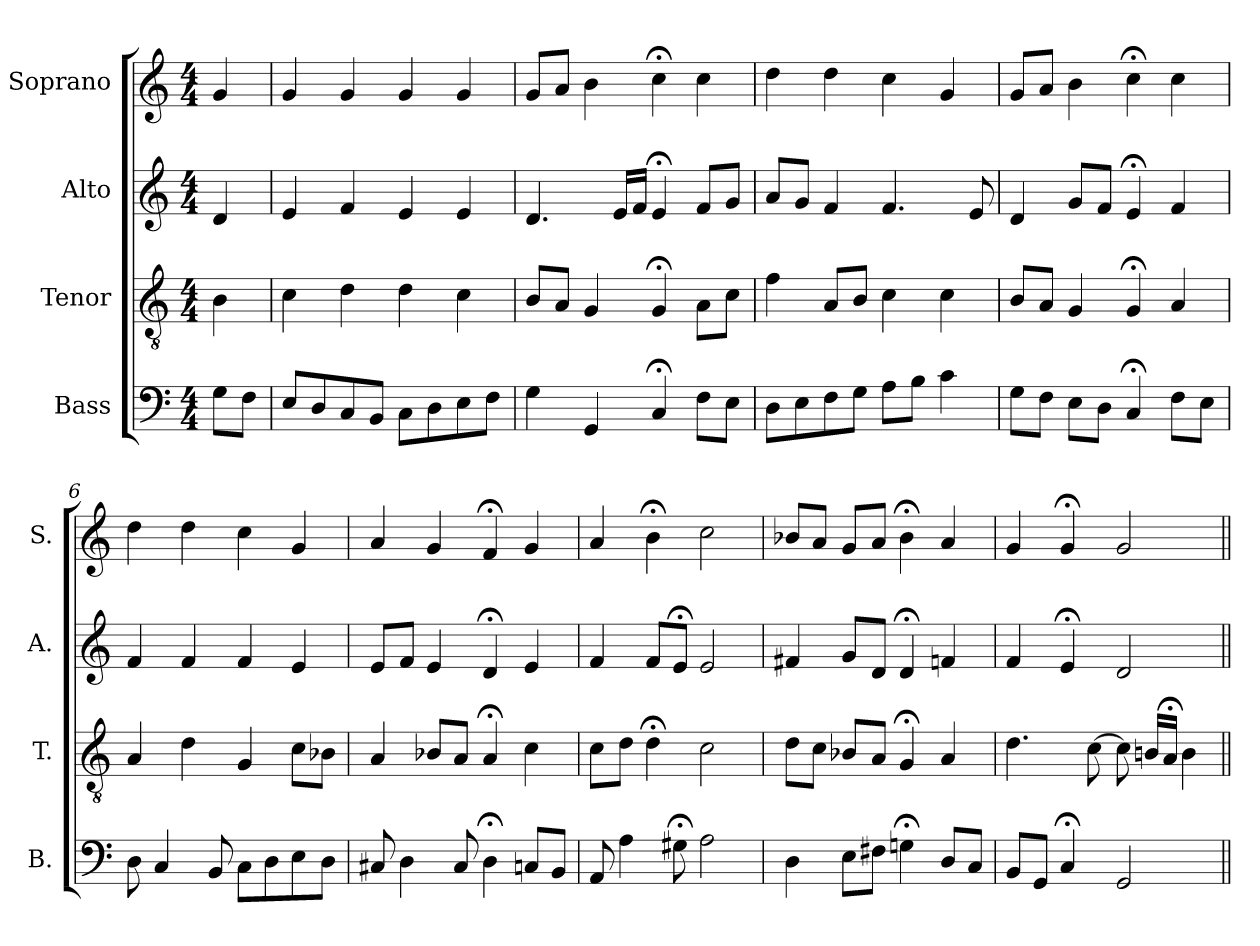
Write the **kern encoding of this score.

**kern	**kern	**kern	**kern
*part4	*part3	*part2	*part1
*staff4	*staff3	*staff2	*staff1
*I"Bass	*I"Tenor	*I"Alto	*I"Soprano
*I'B.	*I'T.	*I'A.	*I'S.
*clefF4	*clefGv2	*clefG2	*clefG2
*	*ITrd7c12	*	*
*k[]	*k[]	*k[]	*k[]
*C:	*C:	*C:	*C:
*M4/4	*M4/4	*M4/4	*M4/4
=1	=1	=1	=1
8G\L	4BB\	4d/	4g/
8F\J	.	.	.
=2	=2	=2	=2
8E/L	4C\	4e/	4g/
8D/	.	.	.
8C/	4D\	4f/	4g/
8BB/J	.	.	.
8C\L	4D\	4e/	4g/
8D\	.	.	.
8E\	4C\	4e/	4g/
8F\J	.	.	.
=3	=3	=3	=3
4G\	8BB/L	4.d/	8g/L
.	8AA/J	.	8a/J
4GG/	4GG/	.	4b\
.	.	16e/LL	.
.	.	16f/JJ	.
4C;</	4GG;</	4e;</	4cc;<\
8F\L	8AA\L	8f/L	4cc\
8E\J	8C\J	8g/J	.
=4	=4	=4	=4
8D\L	4F\	8a/L	4dd\
8E\	.	8g/J	.
8F\	8AA/L	4f/	4dd\
8G\J	8BB/J	.	.
8A\L	4C\	4.f/	4cc\
8B\J	.	.	.
4c\	4C\	.	4g/
.	.	8e/	.
!!LO:LB:g=z
=5	=5	=5	=5
8G\L	8BB/L	4d/	8g/L
8F\J	8AA/J	.	8a/J
8E\L	4GG/	8g/L	4b\
8D\J	.	8f/J	.
4C;</	4GG;</	4e;</	4cc;<\
8F\L	4AA/	4f/	4cc\
8E\J	.	.	.
=6	=6	=6	=6
8D\	4AA/	4f/	4dd\
4C/	.	.	.
.	4D\	4f/	4dd\
8BB/	.	.	.
8C\L	4GG/	4f/	4cc\
8D\	.	.	.
8E\	8C\L	4e/	4g/
8D\J	8BB-X\J	.	.
=7	=7	=7	=7
8C#X/	4AA/	8e/L	4a/
4D\	.	8f/J	.
.	8BB-X/L	4e/	4g/
8C#/	8AA/J	.	.
4D;<\	4AA;</	4d;</	4f;</
8Cn/L	4C\	4e/	4g/
8BB/J	.	.	.
!!LO:PB:g=z
=8	=8	=8	=8
8AA/	8C\L	4f/	4a/
4A\	8D\J	.	.
.	4D;<\	8f/L	4b;<\
8G#X;<\	.	8e;</J	.
2A\	2C\	2e/	2cc\
=9	=9	=9	=9
4D\	8D\L	4f#X/	8b-X/L
.	8C\J	.	8a/J
8E\L	8BB-X/L	8g/L	8g/L
8F#X\J	8AA/J	8d/J	8a/J
4Gn;<\	4GG;</	4d;</	4b-;<\
8D/L	4AA/	4fn/	4a/
8C/J	.	.	.
=10	=10	=10	=10
8BB/L	4.D\	4f/	4g/
8GG/J	.	.	.
4C;</	.	4e;</	4g;</
.	[8C\	.	.
2GG/	8C\]	2d/	2g/
.	16BBn/LL	.	.
.	16AA;</JJ	.	.
.	4BB\	.	.
=||	=||	=||	=||
*-	*-	*-	*-
